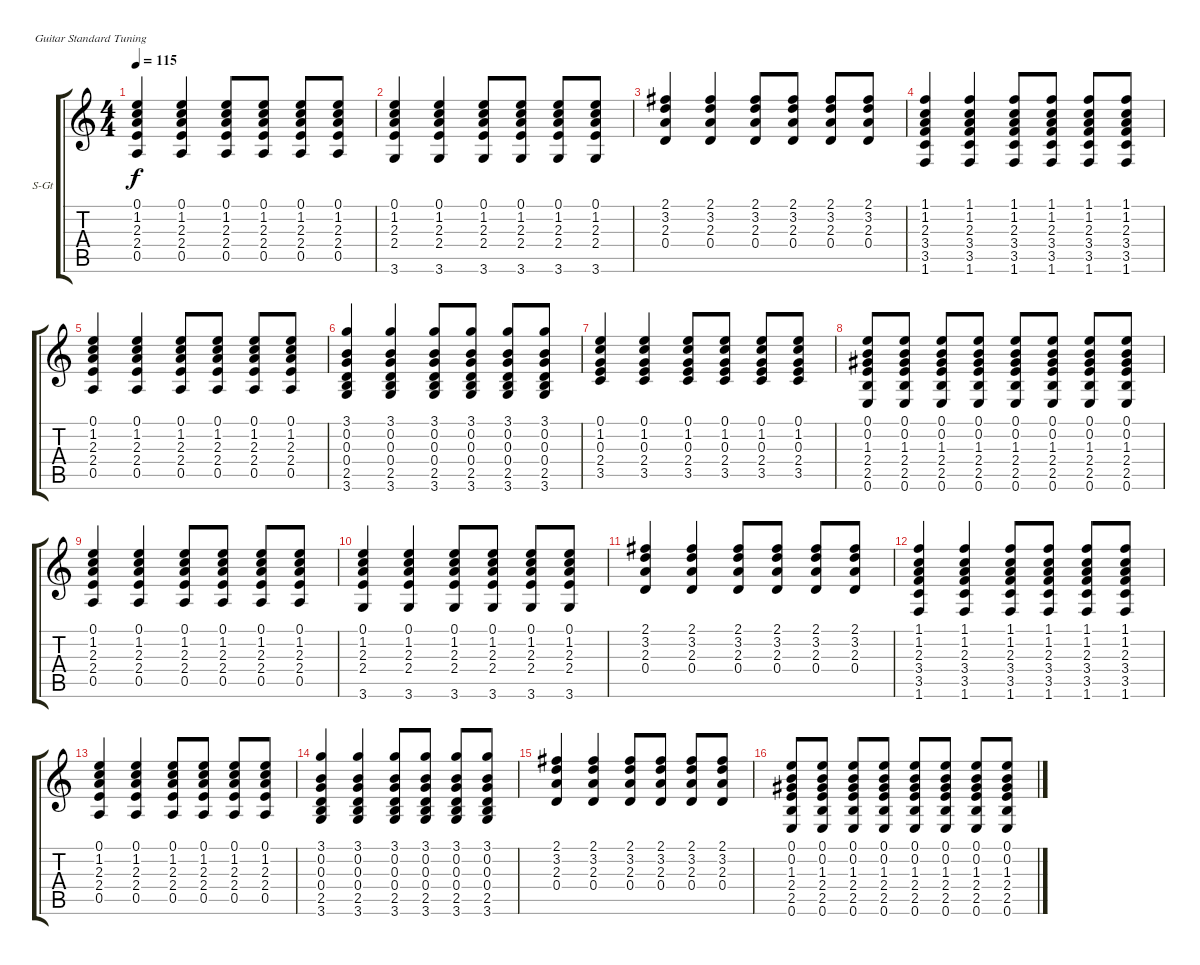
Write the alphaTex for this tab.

\bracketExtendMode groupsimilarinstruments
\firstSystemTrackNameOrientation horizontal
\otherSystemsTrackNameOrientation horizontal
\track ("Guitar 2" "S-Gt") {instrument acousticguitarsteel}
\staff {score tabs}
\tuning (E4 B3 G3 D3 A2 E2)
\ts (4 4)
\tempo 115
\clef g2
\ks c
(0.1 1.2 2.3 2.4 0.5).4{dy f} (0.1 1.2 2.3 2.4 0.5).4 (0.1 1.2 2.3 2.4 0.5).8 (0.1 1.2 2.3 2.4 0.5).8 (0.1 1.2 2.3 2.4 0.5).8 (0.1 1.2 2.3 2.4 0.5).8 |
(0.1 1.2 2.3 2.4 3.6).4 (0.1 1.2 2.3 2.4 3.6).4 (0.1 1.2 2.3 2.4 3.6).8 (0.1 1.2 2.3 2.4 3.6).8 (0.1 1.2 2.3 2.4 3.6).8 (0.1 1.2 2.3 2.4 3.6).8 |
(2.1 3.2 2.3 0.4).4 (2.1 3.2 2.3 0.4).4 (2.1 3.2 2.3 0.4).8 (2.1 3.2 2.3 0.4).8 (2.1 3.2 2.3 0.4).8 (2.1 3.2 2.3 0.4).8 |
(1.1 1.2 2.3 3.4 3.5 1.6).4 (1.1 1.2 2.3 3.4 3.5 1.6).4 (1.1 1.2 2.3 3.4 3.5 1.6).8 (1.1 1.2 2.3 3.4 3.5 1.6).8 (1.1 1.2 2.3 3.4 3.5 1.6).8 (1.1 1.2 2.3 3.4 3.5 1.6).8 |
(0.1 1.2 2.3 2.4 0.5).4 (0.1 1.2 2.3 2.4 0.5).4 (0.1 1.2 2.3 2.4 0.5).8 (0.1 1.2 2.3 2.4 0.5).8 (0.1 1.2 2.3 2.4 0.5).8 (0.1 1.2 2.3 2.4 0.5).8 |
(3.1 0.2 0.3 0.4 2.5 3.6).4 (3.1 0.2 0.3 0.4 2.5 3.6).4 (3.1 0.2 0.3 0.4 2.5 3.6).8 (3.1 0.2 0.3 0.4 2.5 3.6).8 (3.1 0.2 0.3 0.4 2.5 3.6).8 (3.1 0.2 0.3 0.4 2.5 3.6).8 |
(0.1 1.2 0.3 2.4 3.5).4 (0.1 1.2 0.3 2.4 3.5).4 (0.1 1.2 0.3 2.4 3.5).8 (0.1 1.2 0.3 2.4 3.5).8 (0.1 1.2 0.3 2.4 3.5).8 (0.1 1.2 0.3 2.4 3.5).8 |
(0.1 0.2 1.3 2.4 2.5 0.6).8 (0.1 0.2 1.3 2.4 2.5 0.6).8 (0.1 0.2 1.3 2.4 2.5 0.6).8 (0.1 0.2 1.3 2.4 2.5 0.6).8 (0.1 0.2 1.3 2.4 2.5 0.6).8 (0.1 0.2 1.3 2.4 2.5 0.6).8 (0.1 0.2 1.3 2.4 2.5 0.6).8 (0.1 0.2 1.3 2.4 2.5 0.6).8 |
(0.1 1.2 2.3 2.4 0.5).4 (0.1 1.2 2.3 2.4 0.5).4 (0.1 1.2 2.3 2.4 0.5).8 (0.1 1.2 2.3 2.4 0.5).8 (0.1 1.2 2.3 2.4 0.5).8 (0.1 1.2 2.3 2.4 0.5).8 |
(0.1 1.2 2.3 2.4 3.6).4 (0.1 1.2 2.3 2.4 3.6).4 (0.1 1.2 2.3 2.4 3.6).8 (0.1 1.2 2.3 2.4 3.6).8 (0.1 1.2 2.3 2.4 3.6).8 (0.1 1.2 2.3 2.4 3.6).8 |
(2.1 3.2 2.3 0.4).4 (2.1 3.2 2.3 0.4).4 (2.1 3.2 2.3 0.4).8 (2.1 3.2 2.3 0.4).8 (2.1 3.2 2.3 0.4).8 (2.1 3.2 2.3 0.4).8 |
(1.1 1.2 2.3 3.4 3.5 1.6).4 (1.1 1.2 2.3 3.4 3.5 1.6).4 (1.1 1.2 2.3 3.4 3.5 1.6).8 (1.1 1.2 2.3 3.4 3.5 1.6).8 (1.1 1.2 2.3 3.4 3.5 1.6).8 (1.1 1.2 2.3 3.4 3.5 1.6).8 |
(0.1 1.2 2.3 2.4 0.5).4 (0.1 1.2 2.3 2.4 0.5).4 (0.1 1.2 2.3 2.4 0.5).8 (0.1 1.2 2.3 2.4 0.5).8 (0.1 1.2 2.3 2.4 0.5).8 (0.1 1.2 2.3 2.4 0.5).8 |
(3.1 0.2 0.3 0.4 2.5 3.6).4 (3.1 0.2 0.3 0.4 2.5 3.6).4 (3.1 0.2 0.3 0.4 2.5 3.6).8 (3.1 0.2 0.3 0.4 2.5 3.6).8 (3.1 0.2 0.3 0.4 2.5 3.6).8 (3.1 0.2 0.3 0.4 2.5 3.6).8 |
(2.1 3.2 2.3 0.4).4 (2.1 3.2 2.3 0.4).4 (2.1 3.2 2.3 0.4).8 (2.1 3.2 2.3 0.4).8 (2.1 3.2 2.3 0.4).8 (2.1 3.2 2.3 0.4).8 |
(0.1 0.2 1.3 2.4 2.5 0.6).8 (0.1 0.2 1.3 2.4 2.5 0.6).8 (0.1 0.2 1.3 2.4 2.5 0.6).8 (0.1 0.2 1.3 2.4 2.5 0.6).8 (0.1 0.2 1.3 2.4 2.5 0.6).8 (0.1 0.2 1.3 2.4 2.5 0.6).8 (0.1 0.2 1.3 2.4 2.5 0.6).8 (0.1 0.2 1.3 2.4 2.5 0.6).8
